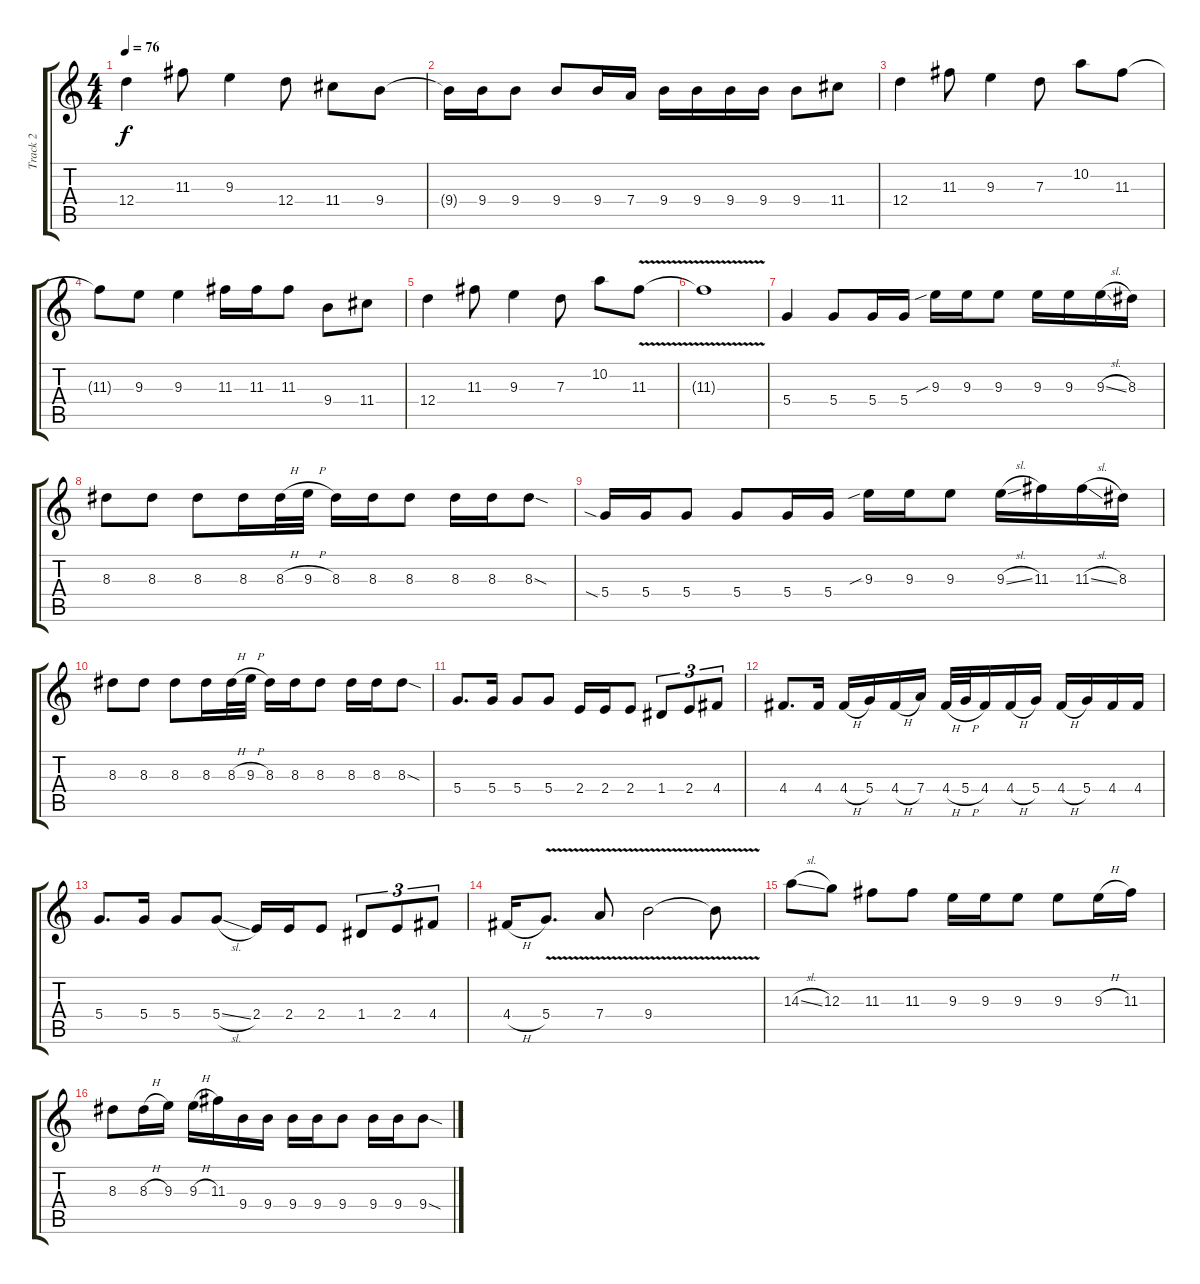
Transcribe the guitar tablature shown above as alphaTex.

\track ("Track 2" "Track 2") {instrument distortionguitar}
\staff {score tabs}
\tuning (E4 B3 G3 D3 A2 D2) {hide}
\ts (4 4)
\tempo 76
\clef g2
\ks c
12.4.4{dy f} 11.3.8 9.3.4 12.4.8 11.4.8 9.4.8 |
9.4{t}.16 9.4.16 9.4.8 9.4.8 9.4.16 7.4.16 9.4.16 9.4.16 9.4.16 9.4.16 9.4.8 11.4.8 |
12.4.4 11.3.8 9.3.4 7.3.8 10.2.8 11.3.8 |
11.3{t}.8 9.3.8 9.3.4 11.3.16 11.3.16 11.3.8 9.4.8 11.4.8 |
12.4.4 11.3.8 9.3.4 7.3.8 10.2.8 11.3{v}.8 |
11.3{t}.1 |
5.4.4 5.4.8 5.4.16 5.4.16 9.3{sib}.16 9.3.16 9.3.8 9.3.16 9.3.16 9.3{sl}.16 8.3.16 |
8.3.8 8.3.8 8.3.8 8.3.16 8.3{h}.32 9.3{h}.32 8.3.16 8.3.16 8.3.8 8.3.16 8.3.16 8.3{sod}.8 |
5.4{sia}.16 5.4.16 5.4.8 5.4.8 5.4.16 5.4.16 9.3{sib}.16 9.3.16 9.3.8 9.3{sl}.16 11.3.16 11.3{sl}.16 8.3.16 |
8.3.8 8.3.8 8.3.8 8.3.16 8.3{h}.32 9.3{h}.32 8.3.16 8.3.16 8.3.8 8.3.16 8.3.16 8.3{sod}.8 |
5.4.8{d} 5.4.16 5.4.8 5.4.8 2.4.16 2.4.16 2.4.8 1.4.8{tu (3 2)} 2.4.8{tu (3 2)} 4.4.8{tu (3 2)} |
4.4.8{d} 4.4.16 4.4{h}.16 5.4.16 4.4{h}.16 7.4.16 4.4{h}.32 5.4{h}.32 4.4.16 4.4{h}.16 5.4.16 4.4{h}.16 5.4.16 4.4.16 4.4.16 |
5.4.8{d} 5.4.16 5.4.8 5.4{sl}.8 2.4.16 2.4.16 2.4.8 1.4.8{tu (3 2)} 2.4.8{tu (3 2)} 4.4.8{tu (3 2)} |
4.4{h}.16 5.4{v}.8{d} 7.4{v}.8 9.4{v}.2{volume 8} 9.4{t}.8 |
14.3{sl}.8 12.3.8 11.3.8 11.3.8 9.3.16 9.3.16 9.3.8 9.3.8 9.3{h}.16 11.3.16 |
8.3.8 8.3{h}.16 9.3.16 9.3{h}.16 11.3.16 9.4.16 9.4.16 9.4.16 9.4.16 9.4.8 9.4.16 9.4.16 9.4{sod}.8
